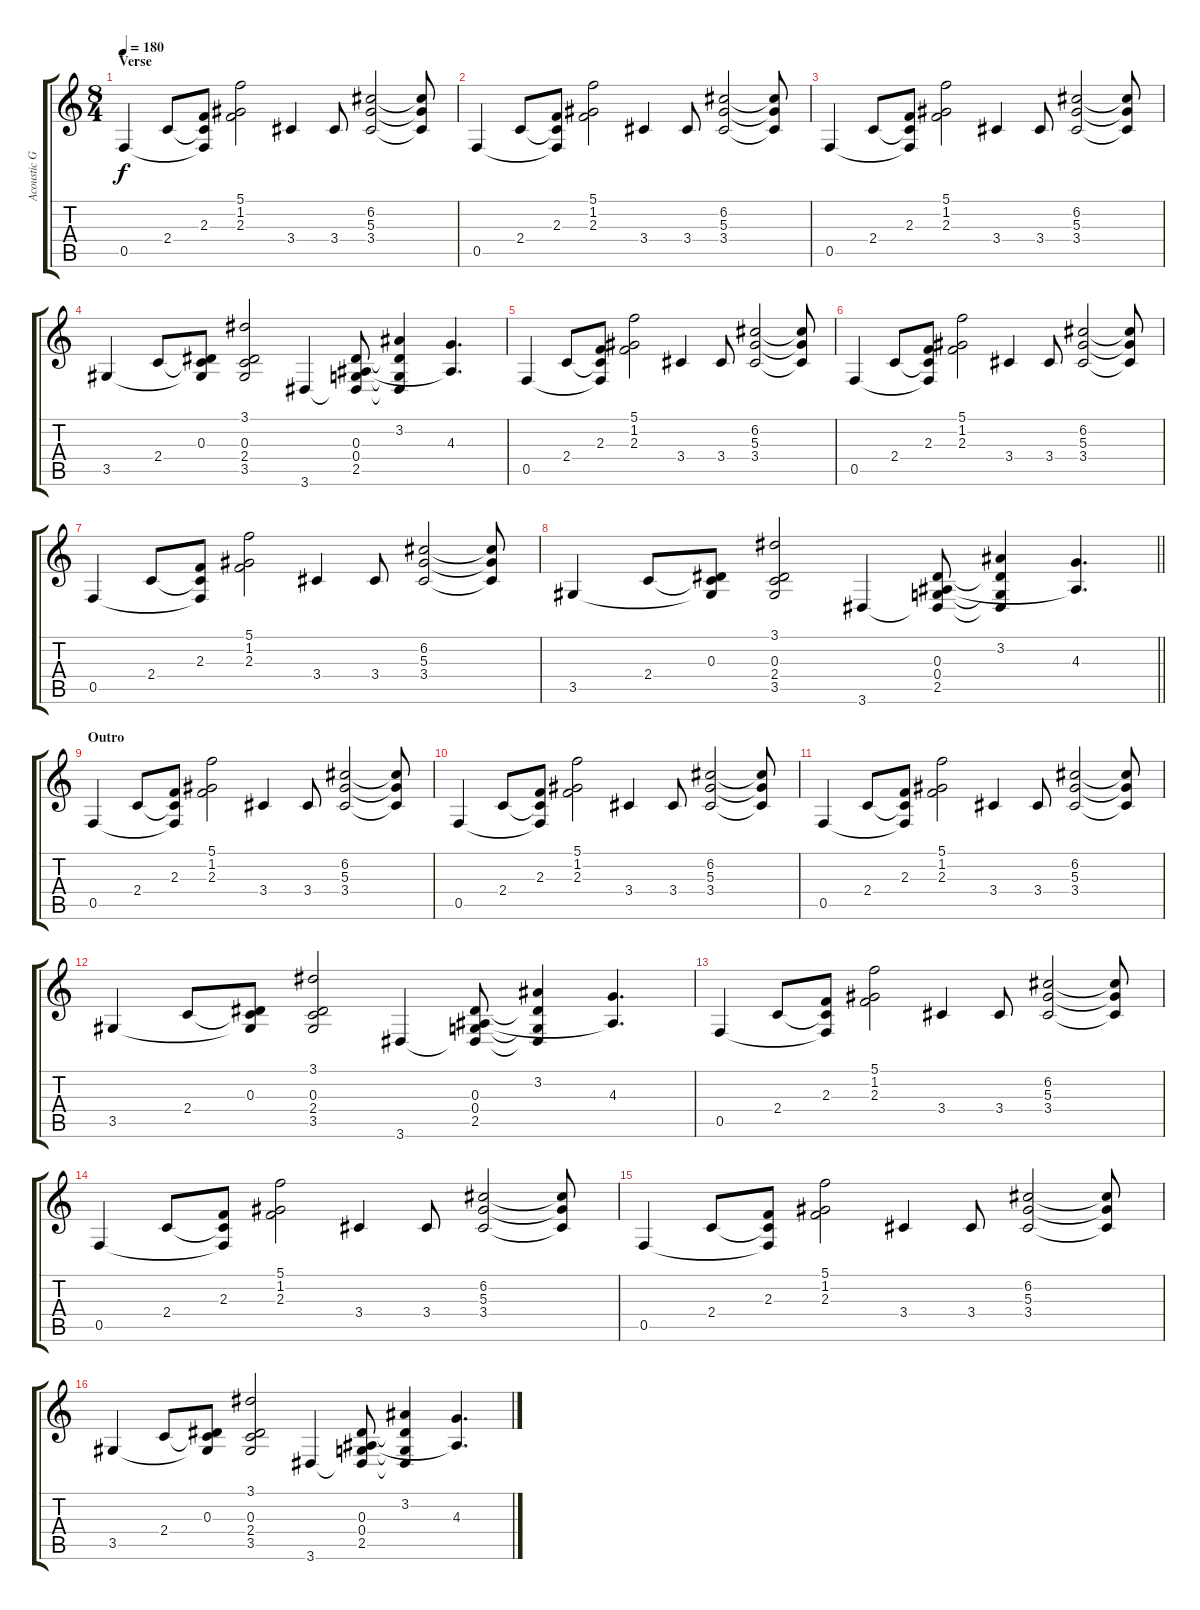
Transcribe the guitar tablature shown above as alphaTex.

\track ("Acoustic Guitar 3" "Acoustic G") {instrument acousticguitarnylon}
\staff {score tabs}
\tuning (C4 G3 Eb3 Bb2 F2 C2) {hide}
\ts (8 4)
\section ("" "Verse")
\tempo 180
\clef g2
\ks c
0.5.4{dy f volume 14 instrument acousticguitarnylon} 2.4.8 (2.3 2.4{t} 0.5{t}).8 (5.1 1.2 2.3).2 3.4.4 3.4.8 (6.2 5.3 3.4).2 (6.2{t} 5.3{t} 3.4{t}).8 |
0.5.4 2.4.8 (2.3 2.4{t} 0.5{t}).8 (5.1 1.2 2.3).2 3.4.4 3.4.8 (6.2 5.3 3.4).2 (6.2{t} 5.3{t} 3.4{t}).8 |
0.5.4 2.4.8 (2.3 2.4{t} 0.5{t}).8 (5.1 1.2 2.3).2 3.4.4 3.4.8 (6.2 5.3 3.4).2 (6.2{t} 5.3{t} 3.4{t}).8 |
3.5.4 2.4.8 (0.3 2.4{t} 3.5{t}).8 (3.1 0.3 2.4 3.5).2 3.6.4 (0.3 0.4 2.5 3.6{t}).8 (3.2 0.3{t} 2.5{t} 3.6{t}).4 (4.3 0.4{t}).4{d} |
0.5.4 2.4.8 (2.3 2.4{t} 0.5{t}).8 (5.1 1.2 2.3).2 3.4.4 3.4.8 (6.2 5.3 3.4).2 (6.2{t} 5.3{t} 3.4{t}).8 |
0.5.4 2.4.8 (2.3 2.4{t} 0.5{t}).8 (5.1 1.2 2.3).2 3.4.4 3.4.8 (6.2 5.3 3.4).2 (6.2{t} 5.3{t} 3.4{t}).8 |
0.5.4 2.4.8 (2.3 2.4{t} 0.5{t}).8 (5.1 1.2 2.3).2 3.4.4 3.4.8 (6.2 5.3 3.4).2 (6.2{t} 5.3{t} 3.4{t}).8 |
\barLineRight lightlight
3.5.4 2.4.8 (0.3 2.4{t} 3.5{t}).8 (3.1 0.3 2.4 3.5).2 3.6.4 (0.3 0.4 2.5 3.6{t}).8 (3.2 0.3{t} 2.5{t} 3.6{t}).4 (4.3 0.4{t}).4{d} |
\section ("" "Outro")
0.5.4{volume 13} 2.4.8 (2.3 2.4{t} 0.5{t}).8 (5.1 1.2 2.3).2 3.4.4{volume 12} 3.4.8 (6.2 5.3 3.4).2 (6.2{t} 5.3{t} 3.4{t}).8 |
0.5.4{volume 11} 2.4.8 (2.3 2.4{t} 0.5{t}).8 (5.1 1.2 2.3).2 3.4.4{volume 10} 3.4.8 (6.2 5.3 3.4).2 (6.2{t} 5.3{t} 3.4{t}).8 |
0.5.4{volume 9} 2.4.8 (2.3 2.4{t} 0.5{t}).8 (5.1 1.2 2.3).2 3.4.4{volume 8} 3.4.8 (6.2 5.3 3.4).2 (6.2{t} 5.3{t} 3.4{t}).8 |
3.5.4{volume 7} 2.4.8 (0.3 2.4{t} 3.5{t}).8 (3.1 0.3 2.4 3.5).2 3.6.4{volume 6} (0.3 0.4 2.5 3.6{t}).8 (3.2 0.3{t} 2.5{t} 3.6{t}).4 (4.3 0.4{t}).4{d} |
0.5.4{volume 5} 2.4.8 (2.3 2.4{t} 0.5{t}).8 (5.1 1.2 2.3).2 3.4.4{volume 4} 3.4.8 (6.2 5.3 3.4).2 (6.2{t} 5.3{t} 3.4{t}).8 |
0.5.4{volume 3} 2.4.8 (2.3 2.4{t} 0.5{t}).8 (5.1 1.2 2.3).2 3.4.4{volume 2} 3.4.8 (6.2 5.3 3.4).2 (6.2{t} 5.3{t} 3.4{t}).8 |
0.5.4{volume 1} 2.4.8 (2.3 2.4{t} 0.5{t}).8 (5.1 1.2 2.3).2 3.4.4 3.4.8 (6.2 5.3 3.4).2 (6.2{t} 5.3{t} 3.4{t}).8 |
3.5.4{volume 0} 2.4.8 (0.3 2.4{t} 3.5{t}).8 (3.1 0.3 2.4 3.5).2 3.6.4 (0.3 0.4 2.5 3.6{t}).8 (3.2 0.3{t} 2.5{t} 3.6{t}).4 (4.3 0.4{t}).4{d}
